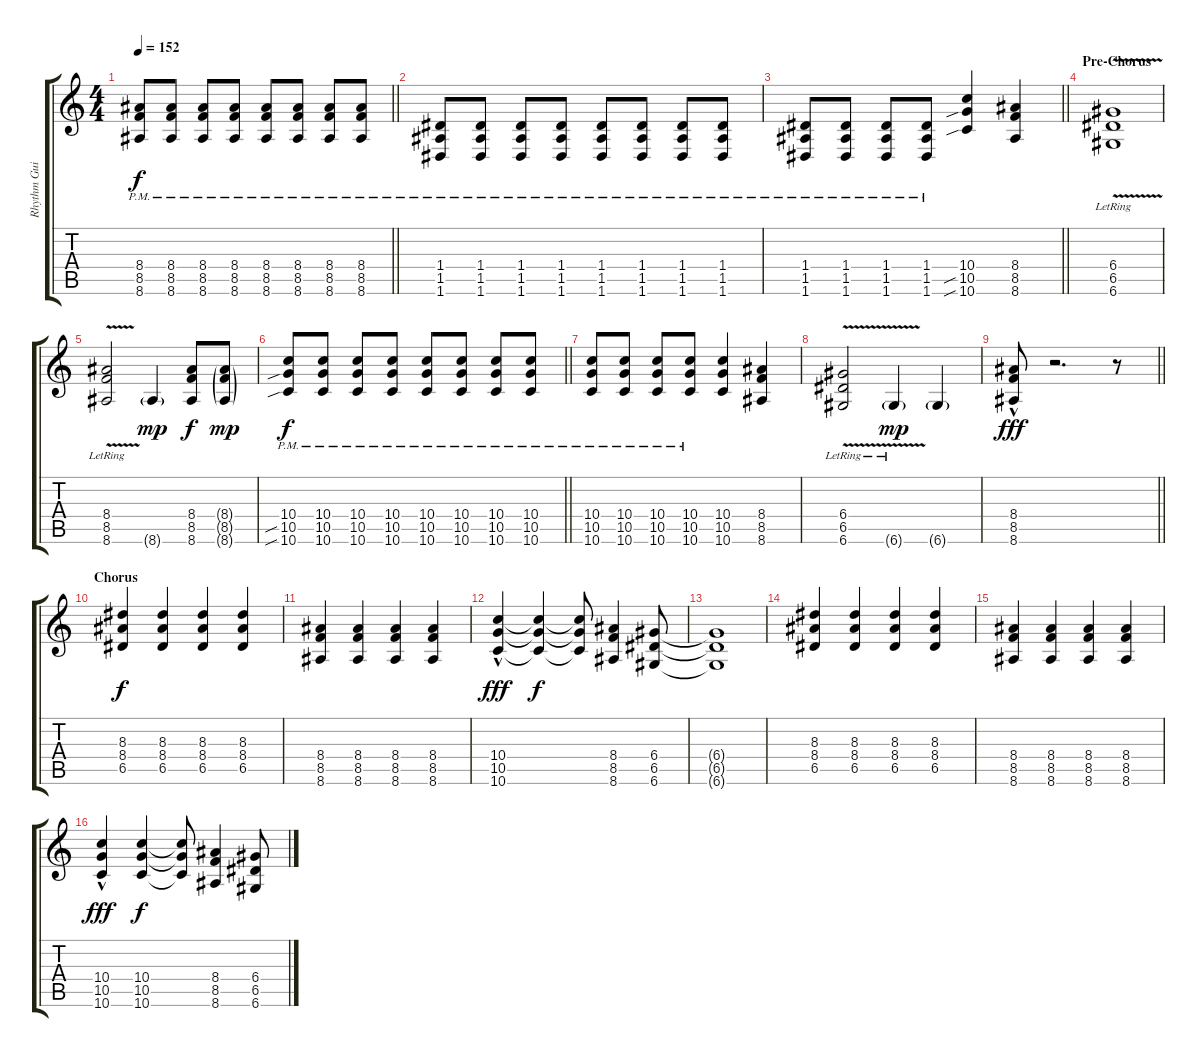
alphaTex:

\track ("Rhythm Guitar" "Rhythm Gui") {instrument distortionguitar}
\staff {score tabs}
\tuning (E4 B3 G3 D3 A2 D2) {hide}
\ts (4 4)
\tempo 152
\clef g2
\barLineRight lightlight
\ks c
(8.4{pm} 8.5{pm} 8.6{pm}).8{dy f} (8.4{pm} 8.5{pm} 8.6{pm}).8 (8.4{pm} 8.5{pm} 8.6{pm}).8 (8.4{pm} 8.5{pm} 8.6{pm}).8 (8.4{pm} 8.5{pm} 8.6{pm}).8 (8.4{pm} 8.5{pm} 8.6{pm}).8 (8.4{pm} 8.5{pm} 8.6{pm}).8 (8.4{pm} 8.5{pm} 8.6{pm}).8 |
(1.4{pm} 1.5{pm} 1.6{pm}).8 (1.4{pm} 1.5{pm} 1.6{pm}).8 (1.4{pm} 1.5{pm} 1.6{pm}).8 (1.4{pm} 1.5{pm} 1.6{pm}).8 (1.4{pm} 1.5{pm} 1.6{pm}).8 (1.4{pm} 1.5{pm} 1.6{pm}).8 (1.4{pm} 1.5{pm} 1.6{pm}).8 (1.4{pm} 1.5{pm} 1.6{pm}).8 |
\barLineRight lightlight
(1.4{pm} 1.5{pm} 1.6{pm}).8 (1.4{pm} 1.5{pm} 1.6{pm}).8 (1.4{pm} 1.5{pm} 1.6{pm}).8 (1.4{pm} 1.5{pm} 1.6{pm}).8 (10.4 10.5{sib} 10.6{sib}).4 (8.4 8.5 8.6).4 |
\section ("" "Pre-Chorus")
(6.4 6.5 6.6{v lr}).1 |
(8.4 8.5 8.6{v lr}).2 8.6{g}.4{dy mp} (8.4 8.5 8.6).8{dy f} (8.4{g} 8.5{g} 8.6{g}).8{dy mp} |
\barLineRight lightlight
(10.4{pm} 10.5{sib pm} 10.6{sib pm}).8{dy f} (10.4{pm} 10.5{pm} 10.6{pm}).8 (10.4{pm} 10.5{pm} 10.6{pm}).8 (10.4{pm} 10.5{pm} 10.6{pm}).8 (10.4{pm} 10.5{pm} 10.6{pm}).8 (10.4{pm} 10.5{pm} 10.6{pm}).8 (10.4{pm} 10.5{pm} 10.6{pm}).8 (10.4{pm} 10.5{pm} 10.6{pm}).8 |
(10.4{pm} 10.5{pm} 10.6{pm}).8 (10.4{pm} 10.5{pm} 10.6{pm}).8 (10.4{pm} 10.5{pm} 10.6{pm}).8 (10.4{pm} 10.5{pm} 10.6{pm}).8 (10.4 10.5 10.6).4 (8.4 8.5 8.6).4 |
(6.4 6.5 6.6{v lr}).2 6.6{v g lr}.4{dy mp} 6.6{g}.4 |
\barLineRight lightlight
(8.4{hac} 8.5{hac} 8.6{hac}).8{dy fff} r.2{d} r.8 |
\section ("" "Chorus")
(8.3 8.4 6.5).4{dy f} (8.3 8.4 6.5).4 (8.3 8.4 6.5).4 (8.3 8.4 6.5).4 |
(8.4 8.5 8.6).4 (8.4 8.5 8.6).4 (8.4 8.5 8.6).4 (8.4 8.5 8.6).4 |
(10.4{hac} 10.5 10.6).4{dy fff} (10.4{t} 10.5{t} 10.6{t}).4{dy f} (10.4{t} 10.5{t} 10.6{t}).8 (8.4 8.5 8.6).4 (6.4 6.5 6.6).8 |
(6.4{t} 6.5{t} 6.6{t}).1 |
(8.3 8.4 6.5).4 (8.3 8.4 6.5).4 (8.3 8.4 6.5).4 (8.3 8.4 6.5).4 |
(8.4 8.5 8.6).4 (8.4 8.5 8.6).4 (8.4 8.5 8.6).4 (8.4 8.5 8.6).4 |
(10.4{hac} 10.5 10.6).4{dy fff} (10.4 10.5 10.6).4{dy f} (10.4{t} 10.5{t} 10.6{t}).8 (8.4 8.5 8.6).4 (6.4 6.5 6.6).8
